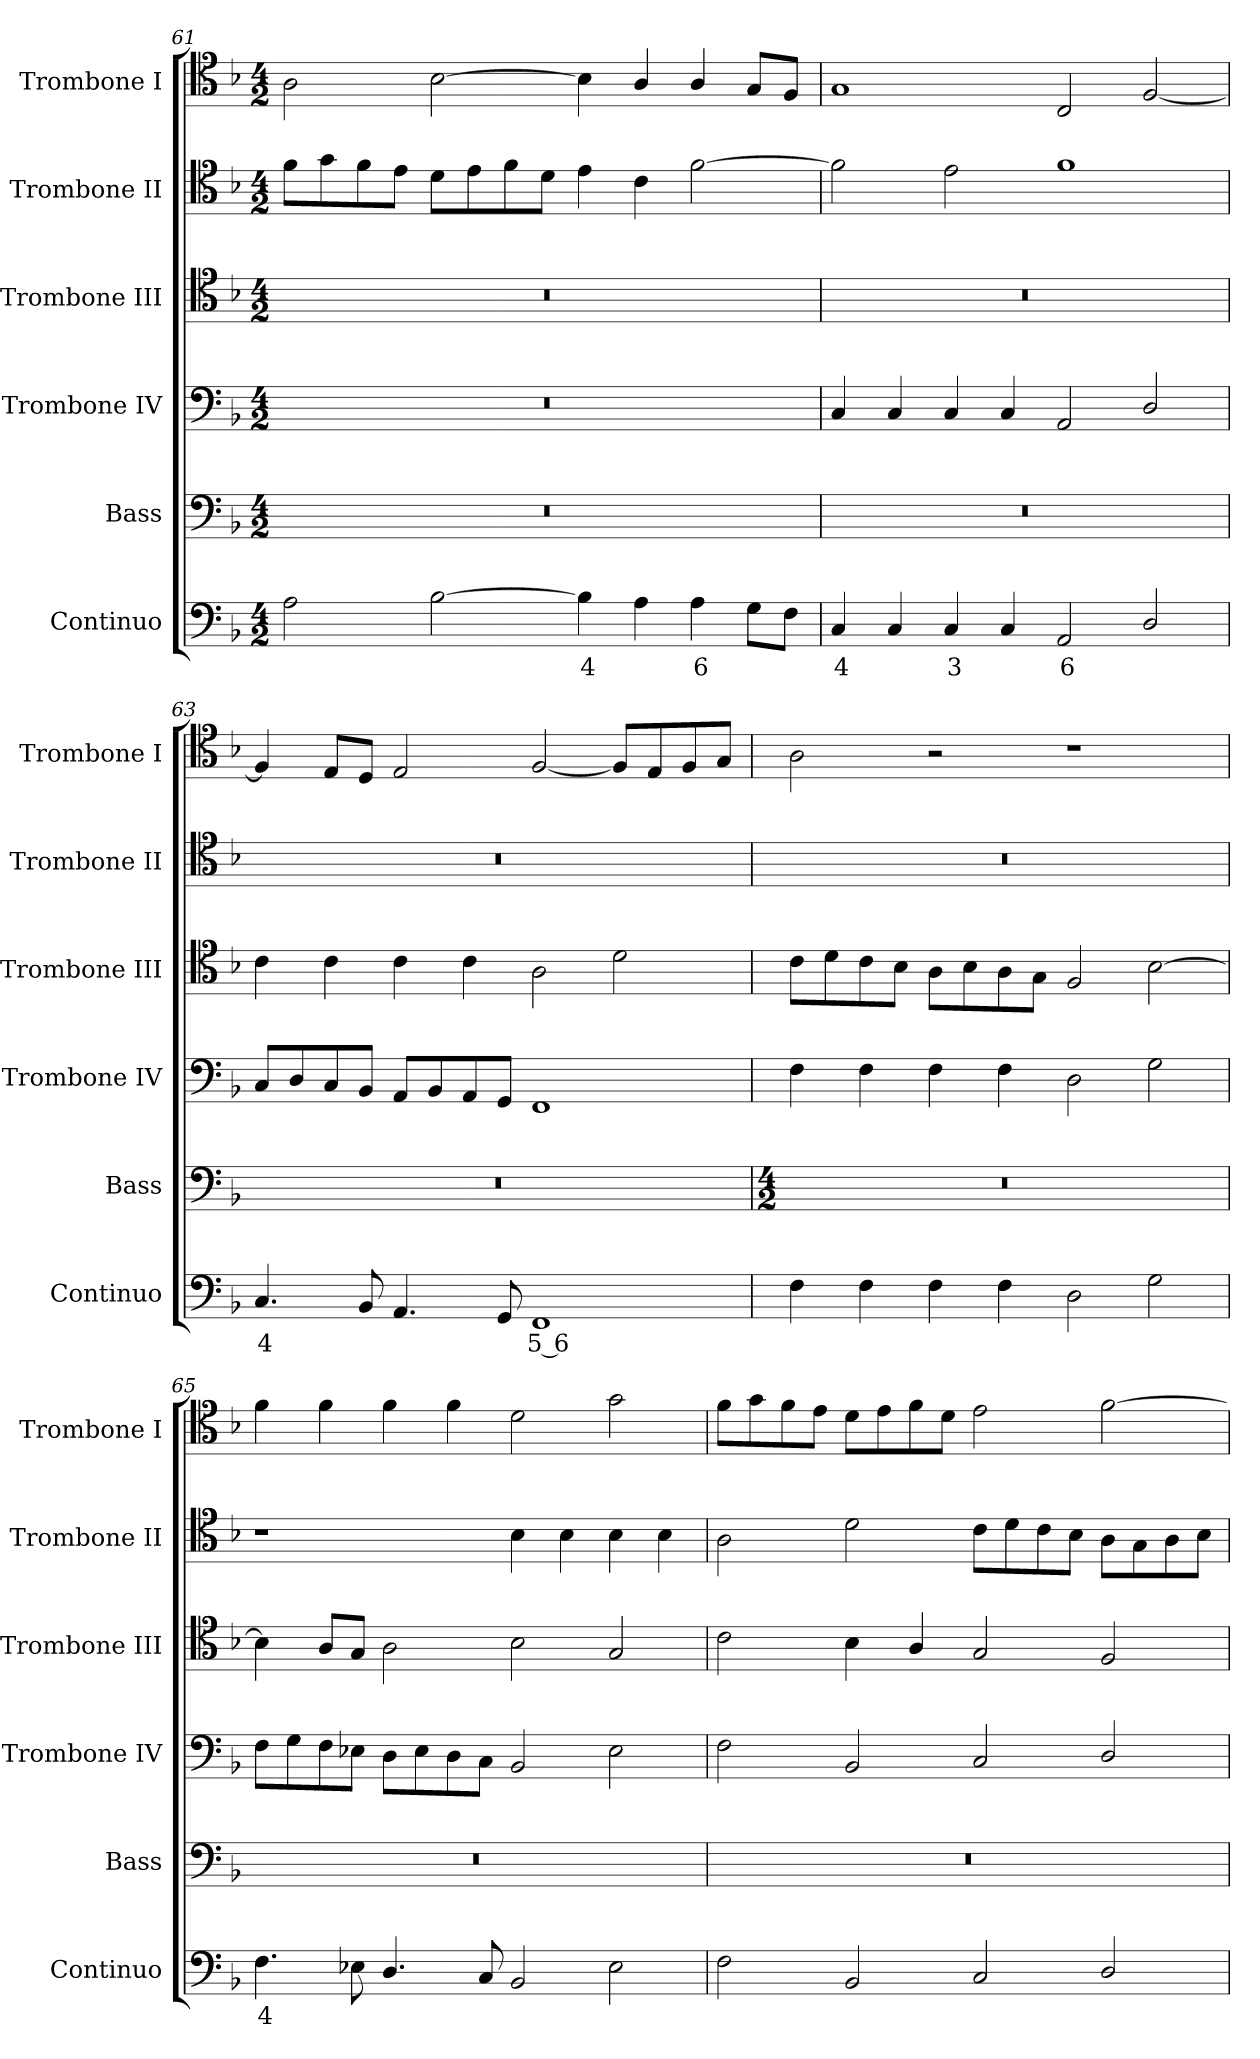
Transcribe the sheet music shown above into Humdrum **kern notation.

**kern	**text	**kern	**kern	**kern	**kern	**kern
*part6	*part6	*part5	*part4	*part3	*part2	*part1
*staff6	*staff6	*staff5	*staff4	*staff3	*staff2	*staff1
*I"Continuo	*	*I"Bass	*I"Trombone IV	*I"Trombone III	*I"Trombone II	*I"Trombone I
*I'Continuo	*	*I'Bass	*I'Trombone IV	*I'Trombone III	*I'Trombone II	*I'Trombone I
*clefF4	*	*clefF4	*clefF4	*clefC4	*clefC4	*clefC4
*k[b-]	*	*k[b-]	*k[b-]	*k[b-]	*k[b-]	*k[b-]
*F:	*	*F:	*F:	*F:	*F:	*F:
*M4/2	*	*M4/2	*M4/2	*M4/2	*M4/2	*M4/2
=61	=61	=61	=61	=61	=61	=61
2A	.	0r	0r	0r	8fL	2A
.	.	.	.	.	8g	.
.	.	.	.	.	8f	.
.	.	.	.	.	8eJ	.
[2B-	.	.	.	.	8dL	[2B-
.	.	.	.	.	8e	.
.	.	.	.	.	8f	.
.	.	.	.	.	8dJ	.
!	!LO:LY:b	!	!	!	!	!
4B-]	4	.	.	.	4e	4B-]
4A	.	.	.	.	4c	4A/
!	!LO:LY:b	!	!	!	!	!
4A	6	.	.	.	[2f	4A/
8GL	.	.	.	.	.	8GL
8FJ	.	.	.	.	.	8FJ
=62	=62	=62	=62	=62	=62	=62
!	!LO:LY:b	!	!	!	!	!
4C	4	0r	4C	0r	2f]	1G
4C	.	.	4C	.	.	.
!	!LO:LY:b	!	!	!	!	!
4C	3	.	4C	.	2e	.
4C	.	.	4C	.	.	.
!	!LO:LY:b	!	!	!	!	!
2AA	6	.	2AA	.	1f	2C
2D/	.	.	2D/	.	.	[2F
=63	=63	=63	=63	=63	=63	=63
!	!LO:LY:b	!	!	!	!	!
4.C	4	0r	8CL	4c	0r	4F]
.	.	.	8D	.	.	.
.	.	.	8C	4c	.	8EL
8BB-	.	.	8BB-J	.	.	8DJ
4.AA	.	.	8AAL	4c	.	2E
.	.	.	8BB-	.	.	.
.	.	.	8AA	4c	.	.
8GG	.	.	8GGJ	.	.	.
!	!LO:LY:b	!	!	!	!	!
1FF	5 6	.	1FF	2A	.	[2F
.	.	.	.	2d	.	8FL]
.	.	.	.	.	.	8E
.	.	.	.	.	.	8F
.	.	.	.	.	.	8GJ
!!LO:LB:g=z
=64	=64	=64	=64	=64	=64	=64
*	*	*M4/2	*	*	*	*
4F	.	0r	4F	8cL	0r	2A
.	.	.	.	8d	.	.
4F	.	.	4F	8c	.	.
.	.	.	.	8B-J	.	.
4F	.	.	4F	8AL	.	2r
.	.	.	.	8B-	.	.
4F	.	.	4F	8A	.	.
.	.	.	.	8GJ	.	.
2D	.	.	2D	2F	.	1r
2G	.	.	2G	[2B-	.	.
=65	=65	=65	=65	=65	=65	=65
!	!LO:LY:b	!	!	!	!	!
4.F	4	0r	8FL	4B-]	1r	4f
.	.	.	8G	.	.	.
.	.	.	8F	8AL	.	4f
8E-	.	.	8E-J	8GJ	.	.
4.D/	.	.	8DL	2A	.	4f
.	.	.	8E-	.	.	.
.	.	.	8D	.	.	4f
8C	.	.	8CJ	.	.	.
2BB-	.	.	2BB-	2B-	4B-	2d
.	.	.	.	.	4B-	.
2E-	.	.	2E-	2G	4B-	2g
.	.	.	.	.	4B-	.
=66	=66	=66	=66	=66	=66	=66
2F	.	0r	2F	2c	2A	8fL
.	.	.	.	.	.	8g
.	.	.	.	.	.	8f
.	.	.	.	.	.	8eJ
2BB-	.	.	2BB-	4B-	2d	8dL
.	.	.	.	.	.	8e
.	.	.	.	4A/	.	8f
.	.	.	.	.	.	8dJ
2C	.	.	2C	2G	8cL	2e
.	.	.	.	.	8d	.
.	.	.	.	.	8c	.
.	.	.	.	.	8B-J	.
2D/	.	.	2D/	2F	8AL	[2f
.	.	.	.	.	8G	.
.	.	.	.	.	8A	.
.	.	.	.	.	8B-J	.
=	=	=	=	=	=	=
*-	*-	*-	*-	*-	*-	*-
